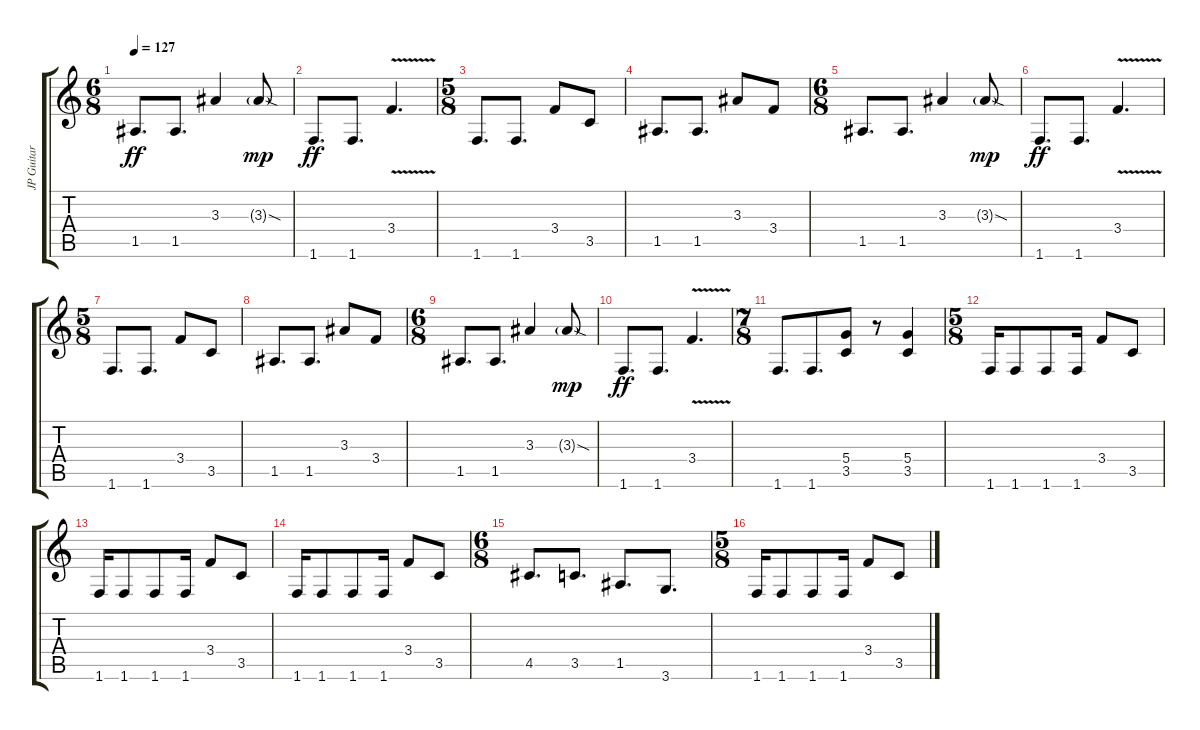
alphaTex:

\track ("JP Guitar 1" "JP Guitar ") {instrument distortionguitar}
\staff {score tabs}
\tuning (E4 B3 G3 D3 A2 E2) {hide}
\ts (6 8)
\tempo 127
\clef g2
\ks c
1.5.8{d dy ff} 1.5.8{d} 3.3.4 3.3{sod g}.8{dy mp} |
1.6.8{d dy ff} 1.6.8{d} 3.4{v}.4{d} |
\ts (5 8)
1.6.8{d} 1.6.8{d} 3.4.8 3.5.8 |
1.5.8{d} 1.5.8{d} 3.3.8 3.4.8 |
\ts (6 8)
1.5.8{d} 1.5.8{d} 3.3.4 3.3{sod g}.8{dy mp} |
1.6.8{d dy ff} 1.6.8{d} 3.4{v}.4{d} |
\ts (5 8)
1.6.8{d} 1.6.8{d} 3.4.8 3.5.8 |
1.5.8{d} 1.5.8{d} 3.3.8 3.4.8 |
\ts (6 8)
1.5.8{d} 1.5.8{d} 3.3.4 3.3{sod g}.8{dy mp} |
1.6.8{d dy ff} 1.6.8{d} 3.4{v}.4{d} |
\ts (7 8)
1.6.8{d} 1.6.8{d} (5.4 3.5).8 r.8 (5.4 3.5).4 |
\ts (5 8)
1.6.16 1.6.8 1.6.8 1.6.16 3.4.8 3.5.8 |
1.6.16 1.6.8 1.6.8 1.6.16 3.4.8 3.5.8 |
1.6.16 1.6.8 1.6.8 1.6.16 3.4.8 3.5.8 |
\ts (6 8)
4.5.8{d} 3.5.8{d} 1.5.8{d} 3.6.8{d} |
\ts (5 8)
1.6.16 1.6.8 1.6.8 1.6.16 3.4.8 3.5.8
